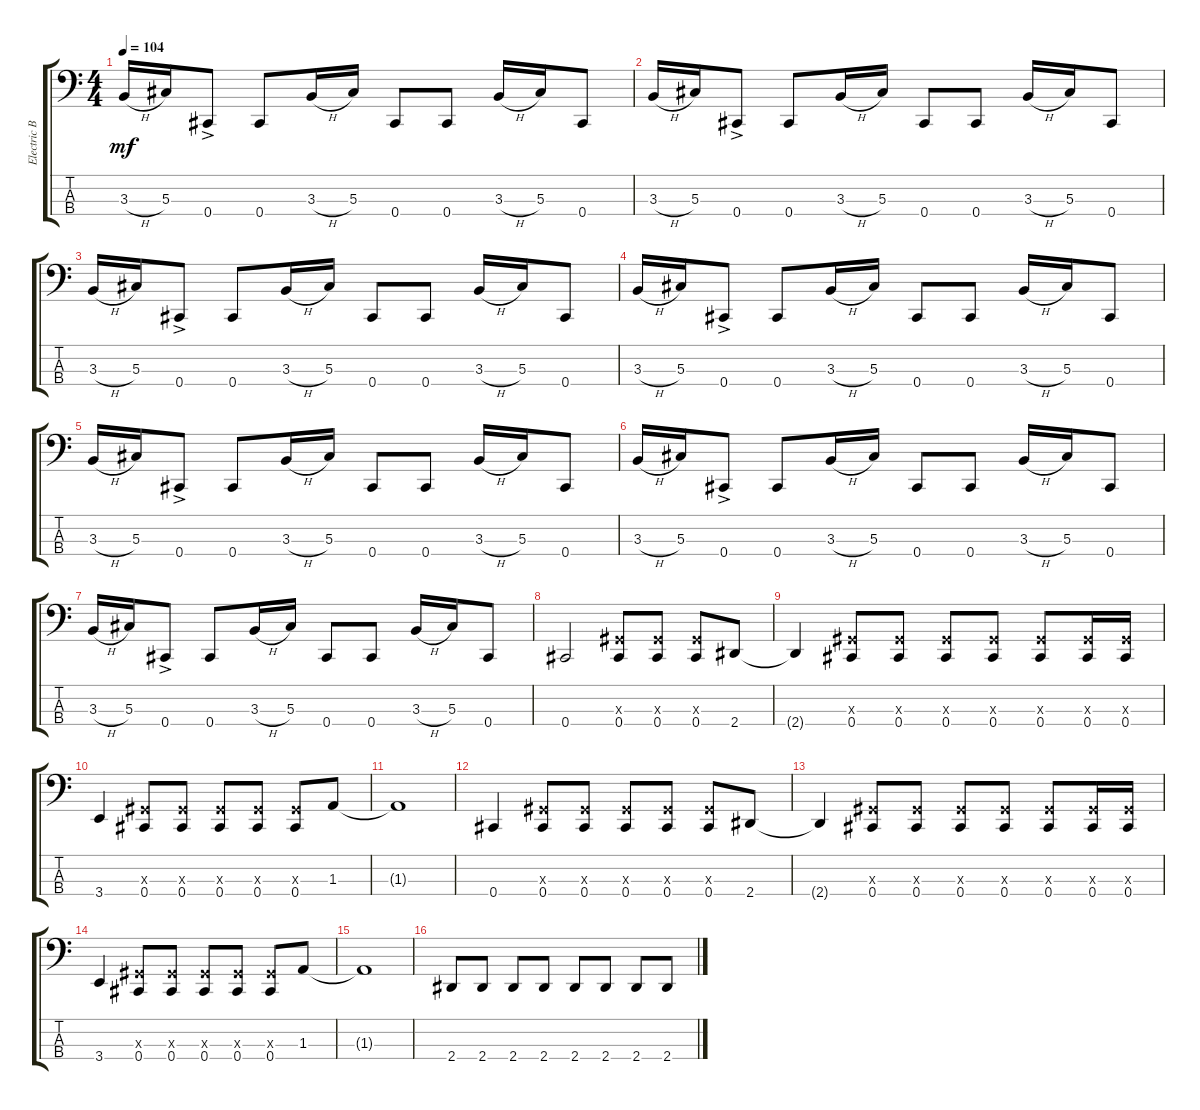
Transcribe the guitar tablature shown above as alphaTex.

\track ("Electric Bass" "Electric B") {instrument electricbassfinger}
\staff {score tabs}
\tuning (Gb2 Db2 Ab1 Db1) {hide}
\ts (4 4)
\tempo 104
\clef f4
\ks c
3.3{h}.16{dy mf} 5.3.16 0.4{ac}.8 0.4.8 3.3{h}.16 5.3.16 0.4.8 0.4.8 3.3{h}.16 5.3.16 0.4.8 |
3.3{h}.16 5.3.16 0.4{ac}.8 0.4.8 3.3{h}.16 5.3.16 0.4.8 0.4.8 3.3{h}.16 5.3.16 0.4.8 |
3.3{h}.16 5.3.16 0.4{ac}.8 0.4.8 3.3{h}.16 5.3.16 0.4.8 0.4.8 3.3{h}.16 5.3.16 0.4.8 |
3.3{h}.16 5.3.16 0.4{ac}.8 0.4.8 3.3{h}.16 5.3.16 0.4.8 0.4.8 3.3{h}.16 5.3.16 0.4.8 |
3.3{h}.16 5.3.16 0.4{ac}.8 0.4.8 3.3{h}.16 5.3.16 0.4.8 0.4.8 3.3{h}.16 5.3.16 0.4.8 |
3.3{h}.16 5.3.16 0.4{ac}.8 0.4.8 3.3{h}.16 5.3.16 0.4.8 0.4.8 3.3{h}.16 5.3.16 0.4.8 |
3.3{h}.16 5.3.16 0.4{ac}.8 0.4.8 3.3{h}.16 5.3.16 0.4.8 0.4.8 3.3{h}.16 5.3.16 0.4.8 |
0.4.2 (0.3{x} 0.4).8 (0.3{x} 0.4).8 (0.3{x} 0.4).8 2.4.8 |
2.4{t}.4 (0.3{x} 0.4).8 (0.3{x} 0.4).8 (0.3{x} 0.4).8 (0.3{x} 0.4).8 (0.3{x} 0.4).8 (0.3{x} 0.4).16 (0.3{x} 0.4).16 |
3.4.4 (0.3{x} 0.4).8 (0.3{x} 0.4).8 (0.3{x} 0.4).8 (0.3{x} 0.4).8 (0.3{x} 0.4).8 1.3.8 |
1.3{t}.1 |
0.4.4 (0.3{x} 0.4).8 (0.3{x} 0.4).8 (0.3{x} 0.4).8 (0.3{x} 0.4).8 (0.3{x} 0.4).8 2.4.8 |
2.4{t}.4 (0.3{x} 0.4).8 (0.3{x} 0.4).8 (0.3{x} 0.4).8 (0.3{x} 0.4).8 (0.3{x} 0.4).8 (0.3{x} 0.4).16 (0.3{x} 0.4).16 |
3.4.4 (0.3{x} 0.4).8 (0.3{x} 0.4).8 (0.3{x} 0.4).8 (0.3{x} 0.4).8 (0.3{x} 0.4).8 1.3.8 |
1.3{t}.1 |
2.4.8 2.4.8 2.4.8 2.4.8 2.4.8 2.4.8 2.4.8 2.4.8
